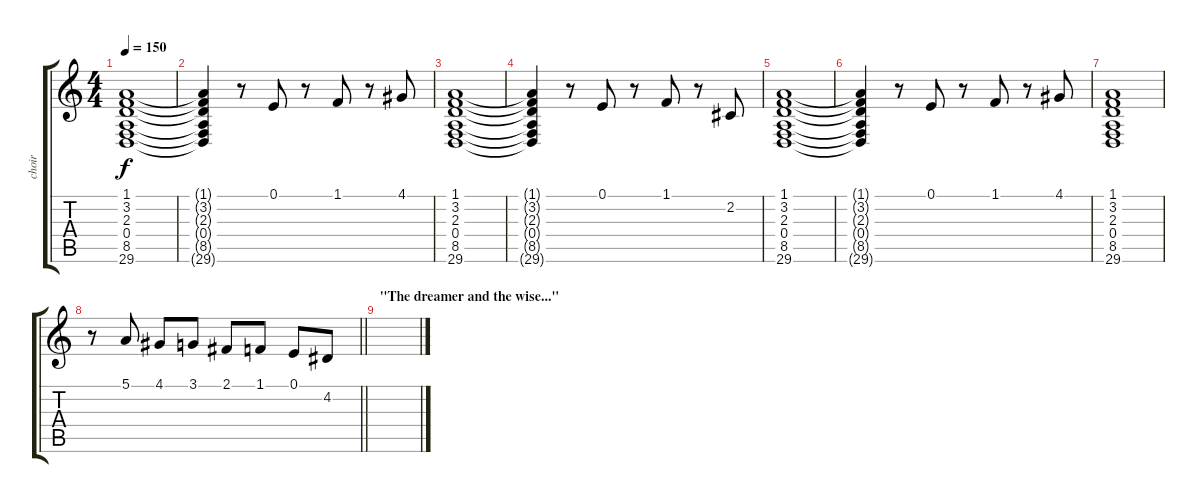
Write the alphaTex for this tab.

\track ("choir" "choir") {instrument choiraahs}
\staff {score tabs}
\tuning (E4 B3 G3 D3 A2 E2) {hide}
\ts (4 4)
\tempo 150
\clef g2
\ks c
(1.1 3.2 2.3 0.4 8.5 29.6).1{dy f} |
(1.1{t} 3.2{t} 2.3{t} 0.4{t} 8.5{t} 29.6{t}).4 r.8 0.1.8 r.8 1.1.8 r.8 4.1.8 |
(1.1 3.2 2.3 0.4 8.5 29.6).1 |
(1.1{t} 3.2{t} 2.3{t} 0.4{t} 8.5{t} 29.6{t}).4 r.8 0.1.8 r.8 1.1.8 r.8 2.2.8 |
(1.1 3.2 2.3 0.4 8.5 29.6).1 |
(1.1{t} 3.2{t} 2.3{t} 0.4{t} 8.5{t} 29.6{t}).4 r.8 0.1.8 r.8 1.1.8 r.8 4.1.8 |
(1.1 3.2 2.3 0.4 8.5 29.6).1 |
\barLineRight lightlight
r.8 5.1.8 4.1.8 3.1.8 2.1.8 1.1.8 0.1.8 4.2.8 |
\section ("" "\"The dreamer and the wise...\"")
